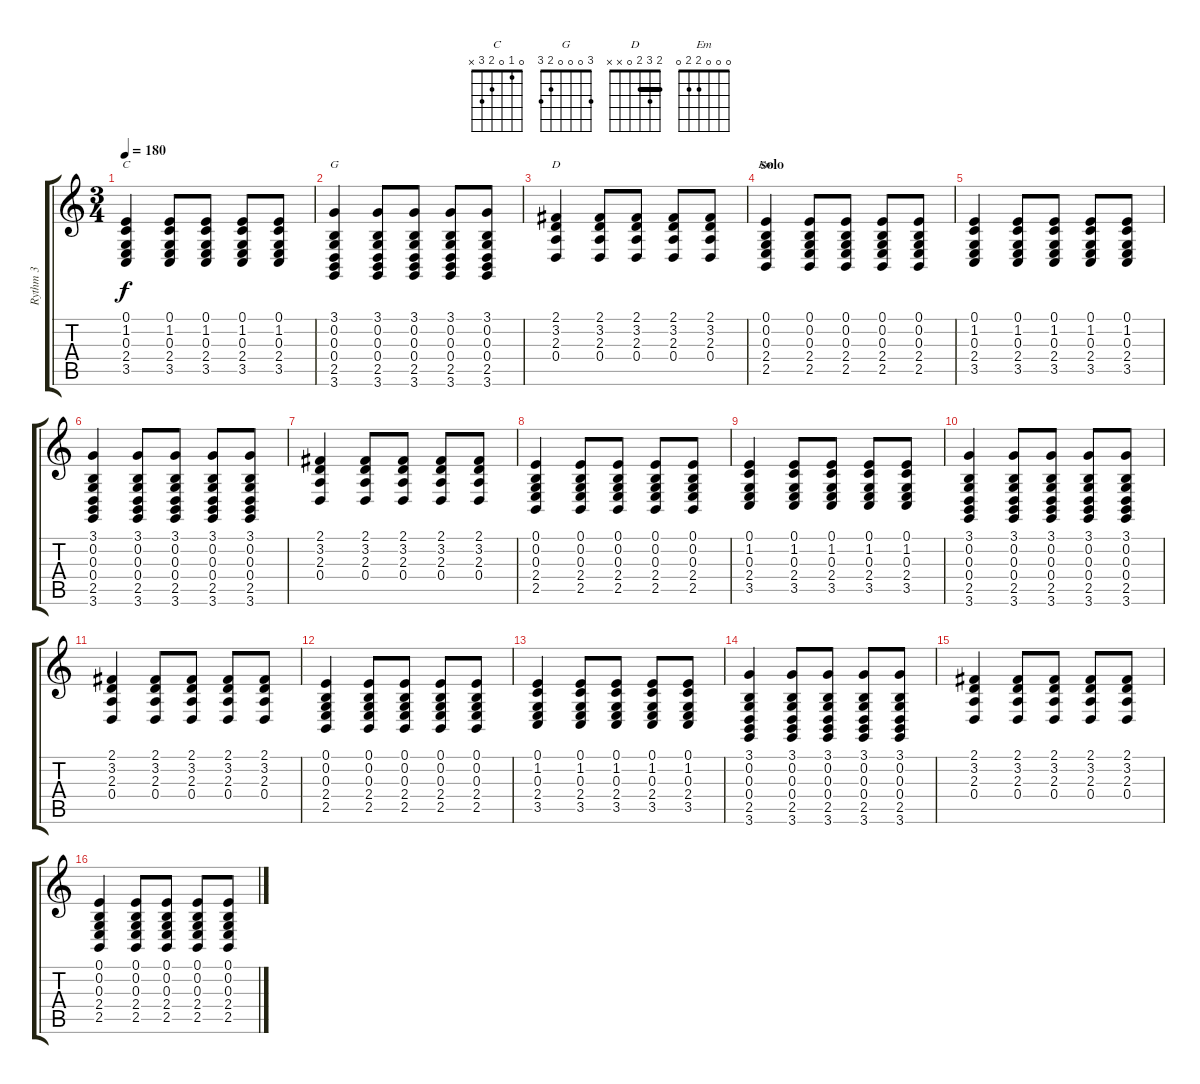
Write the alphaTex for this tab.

\track ("Rythm 3" "Rythm 3") {instrument fx7echoes}
\staff {score tabs}
\tuning (E4 B3 G3 D3 A2 E2) {hide}
\chord ("C" 0 1 0 2 3 x)
\chord ("G" 3 0 0 0 2 3)
\chord ("D" 2 3 2 0 x x) {barre 2}
\chord ("Em" 0 0 0 2 2 0)
\ts (3 4)
\tempo 180
\clef g2
\ks c
(0.1 1.2 0.3 2.4 3.5).4{ch "C" dy f} (0.1 1.2 0.3 2.4 3.5).8 (0.1 1.2 0.3 2.4 3.5).8 (0.1 1.2 0.3 2.4 3.5).8 (0.1 1.2 0.3 2.4 3.5).8 |
(3.1 0.2 0.3 0.4 2.5 3.6).4{ch "G"} (3.1 0.2 0.3 0.4 2.5 3.6).8 (3.1 0.2 0.3 0.4 2.5 3.6).8 (3.1 0.2 0.3 0.4 2.5 3.6).8 (3.1 0.2 0.3 0.4 2.5 3.6).8 |
(2.1 3.2 2.3 0.4).4{ch "D"} (2.1 3.2 2.3 0.4).8 (2.1 3.2 2.3 0.4).8 (2.1 3.2 2.3 0.4).8 (2.1 3.2 2.3 0.4).8 |
\section ("" "solo")
(0.1 0.2 0.3 2.4 2.5).4{ch "Em"} (0.1 0.2 0.3 2.4 2.5).8 (0.1 0.2 0.3 2.4 2.5).8 (0.1 0.2 0.3 2.4 2.5).8 (0.1 0.2 0.3 2.4 2.5).8 |
(0.1 1.2 0.3 2.4 3.5).4 (0.1 1.2 0.3 2.4 3.5).8 (0.1 1.2 0.3 2.4 3.5).8 (0.1 1.2 0.3 2.4 3.5).8 (0.1 1.2 0.3 2.4 3.5).8 |
(3.1 0.2 0.3 0.4 2.5 3.6).4 (3.1 0.2 0.3 0.4 2.5 3.6).8 (3.1 0.2 0.3 0.4 2.5 3.6).8 (3.1 0.2 0.3 0.4 2.5 3.6).8 (3.1 0.2 0.3 0.4 2.5 3.6).8 |
(2.1 3.2 2.3 0.4).4 (2.1 3.2 2.3 0.4).8 (2.1 3.2 2.3 0.4).8 (2.1 3.2 2.3 0.4).8 (2.1 3.2 2.3 0.4).8 |
(0.1 0.2 0.3 2.4 2.5).4 (0.1 0.2 0.3 2.4 2.5).8 (0.1 0.2 0.3 2.4 2.5).8 (0.1 0.2 0.3 2.4 2.5).8 (0.1 0.2 0.3 2.4 2.5).8 |
(0.1 1.2 0.3 2.4 3.5).4 (0.1 1.2 0.3 2.4 3.5).8 (0.1 1.2 0.3 2.4 3.5).8 (0.1 1.2 0.3 2.4 3.5).8 (0.1 1.2 0.3 2.4 3.5).8 |
(3.1 0.2 0.3 0.4 2.5 3.6).4 (3.1 0.2 0.3 0.4 2.5 3.6).8 (3.1 0.2 0.3 0.4 2.5 3.6).8 (3.1 0.2 0.3 0.4 2.5 3.6).8 (3.1 0.2 0.3 0.4 2.5 3.6).8 |
(2.1 3.2 2.3 0.4).4 (2.1 3.2 2.3 0.4).8 (2.1 3.2 2.3 0.4).8 (2.1 3.2 2.3 0.4).8 (2.1 3.2 2.3 0.4).8 |
(0.1 0.2 0.3 2.4 2.5).4 (0.1 0.2 0.3 2.4 2.5).8 (0.1 0.2 0.3 2.4 2.5).8 (0.1 0.2 0.3 2.4 2.5).8 (0.1 0.2 0.3 2.4 2.5).8 |
(0.1 1.2 0.3 2.4 3.5).4 (0.1 1.2 0.3 2.4 3.5).8 (0.1 1.2 0.3 2.4 3.5).8 (0.1 1.2 0.3 2.4 3.5).8 (0.1 1.2 0.3 2.4 3.5).8 |
(3.1 0.2 0.3 0.4 2.5 3.6).4 (3.1 0.2 0.3 0.4 2.5 3.6).8 (3.1 0.2 0.3 0.4 2.5 3.6).8 (3.1 0.2 0.3 0.4 2.5 3.6).8 (3.1 0.2 0.3 0.4 2.5 3.6).8 |
(2.1 3.2 2.3 0.4).4 (2.1 3.2 2.3 0.4).8 (2.1 3.2 2.3 0.4).8 (2.1 3.2 2.3 0.4).8 (2.1 3.2 2.3 0.4).8 |
(0.1 0.2 0.3 2.4 2.5).4 (0.1 0.2 0.3 2.4 2.5).8 (0.1 0.2 0.3 2.4 2.5).8 (0.1 0.2 0.3 2.4 2.5).8 (0.1 0.2 0.3 2.4 2.5).8
